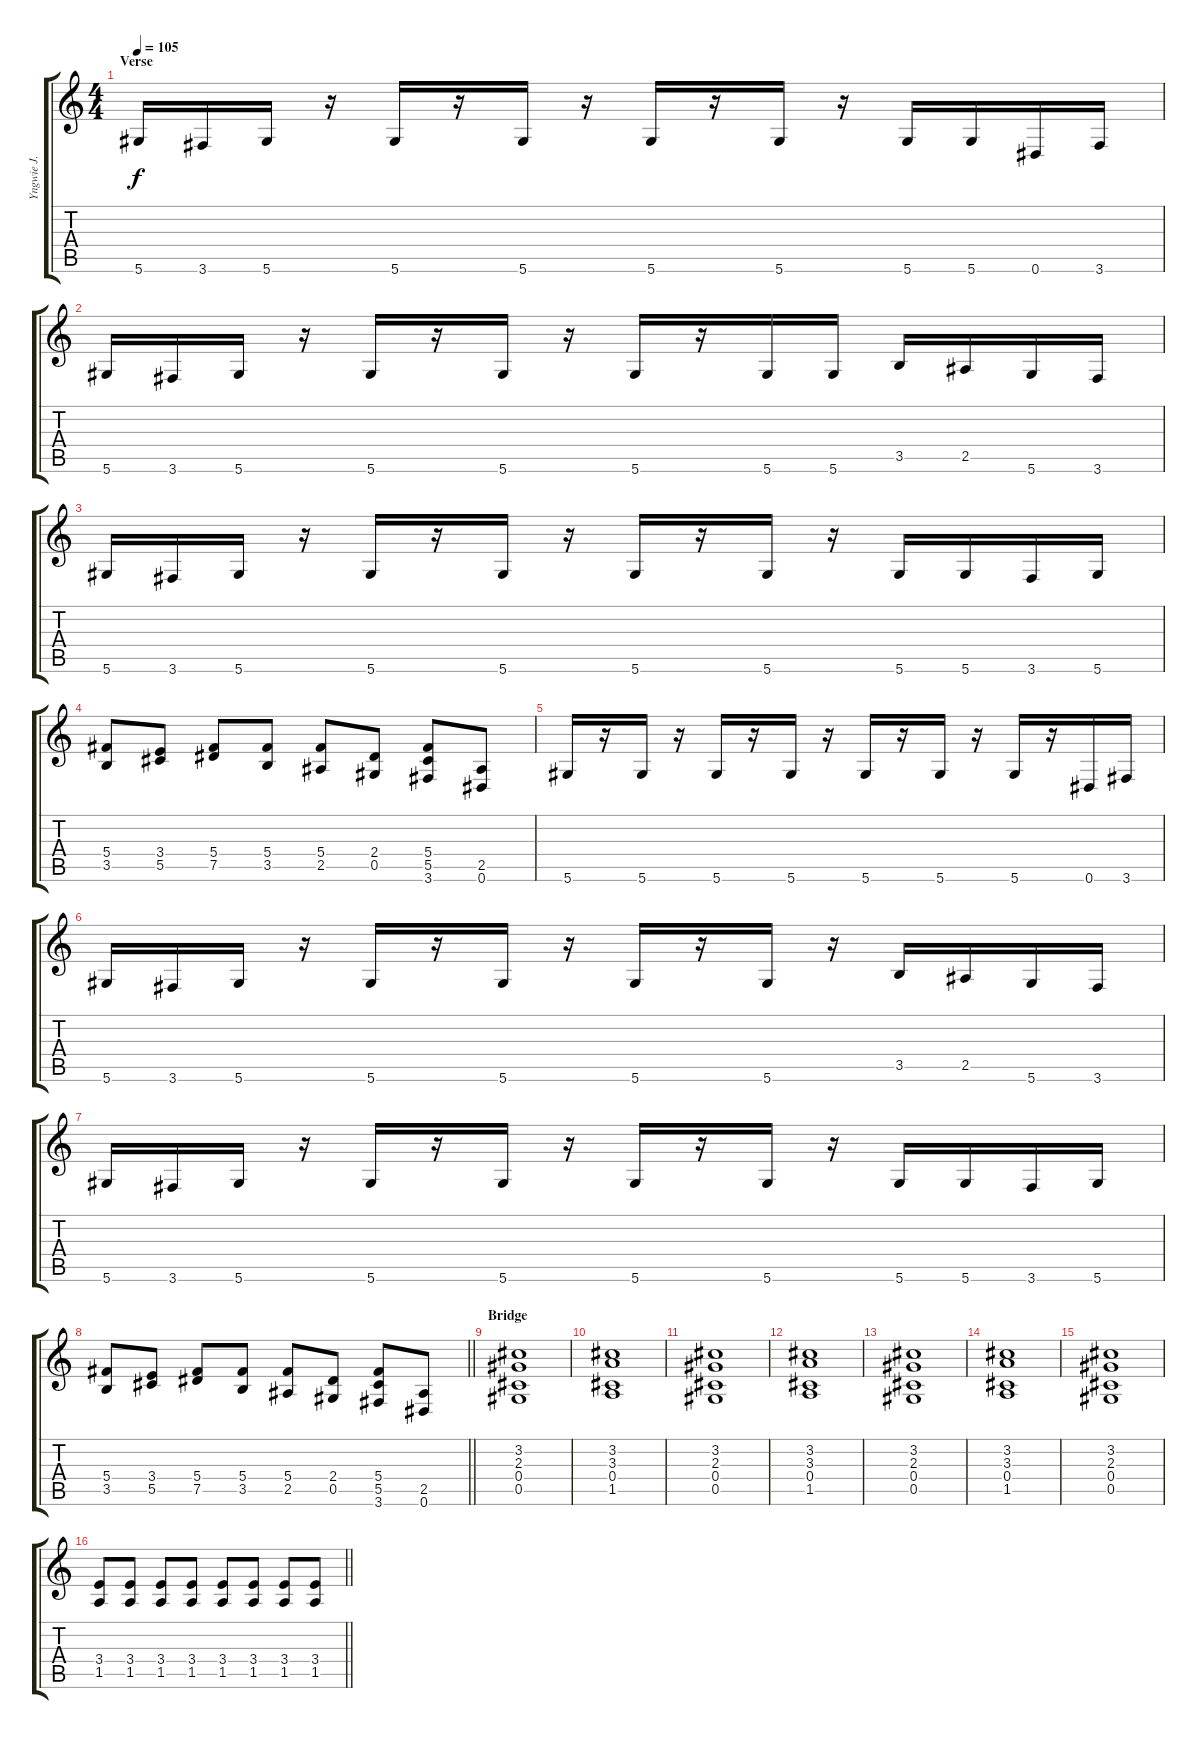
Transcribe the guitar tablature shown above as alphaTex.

\track ("Yngwie J. Malmsteen" "Yngwie J. ") {instrument distortionguitar}
\staff {score tabs}
\tuning (Eb4 Bb3 Gb3 Db3 Ab2 Eb2) {hide}
\ts (4 4)
\section ("" "Verse")
\tempo 105
\clef g2
\ks c
5.6.16{dy f} 3.6.16 5.6.16 r.16 5.6.16 r.16 5.6.16 r.16 5.6.16 r.16 5.6.16 r.16 5.6.16 5.6.16 0.6.16 3.6.16 |
5.6.16 3.6.16 5.6.16 r.16 5.6.16 r.16 5.6.16 r.16 5.6.16 r.16 5.6.16 5.6.16 3.5.16 2.5.16 5.6.16 3.6.16 |
5.6.16 3.6.16 5.6.16 r.16 5.6.16 r.16 5.6.16 r.16 5.6.16 r.16 5.6.16 r.16 5.6.16 5.6.16 3.6.16 5.6.16 |
(5.4 3.5).8 (3.4 5.5).8 (5.4 7.5).8 (5.4 3.5).8 (5.4 2.5).8 (2.4 0.5).8 (5.4 5.5 3.6).8 (2.5 0.6).8 |
5.6.16 r.16 5.6.16 r.16 5.6.16 r.16 5.6.16 r.16 5.6.16 r.16 5.6.16 r.16 5.6.16 r.16 0.6.16 3.6.16 |
5.6.16 3.6.16 5.6.16 r.16 5.6.16 r.16 5.6.16 r.16 5.6.16 r.16 5.6.16 r.16 3.5.16 2.5.16 5.6.16 3.6.16 |
5.6.16 3.6.16 5.6.16 r.16 5.6.16 r.16 5.6.16 r.16 5.6.16 r.16 5.6.16 r.16 5.6.16 5.6.16 3.6.16 5.6.16 |
\barLineRight lightlight
(5.4 3.5).8 (3.4 5.5).8 (5.4 7.5).8 (5.4 3.5).8 (5.4 2.5).8 (2.4 0.5).8 (5.4 5.5 3.6).8 (2.5 0.6).8 |
\section ("" "Bridge")
(3.2 2.3 0.4 0.5).1 |
(3.2 3.3 0.4 1.5).1 |
(3.2 2.3 0.4 0.5).1 |
(3.2 3.3 0.4 1.5).1 |
(3.2 2.3 0.4 0.5).1 |
(3.2 3.3 0.4 1.5).1 |
(3.2 2.3 0.4 0.5).1 |
\barLineRight lightlight
(3.4 1.5).8 (3.4 1.5).8 (3.4 1.5).8 (3.4 1.5).8 (3.4 1.5).8 (3.4 1.5).8 (3.4 1.5).8 (3.4 1.5).8
